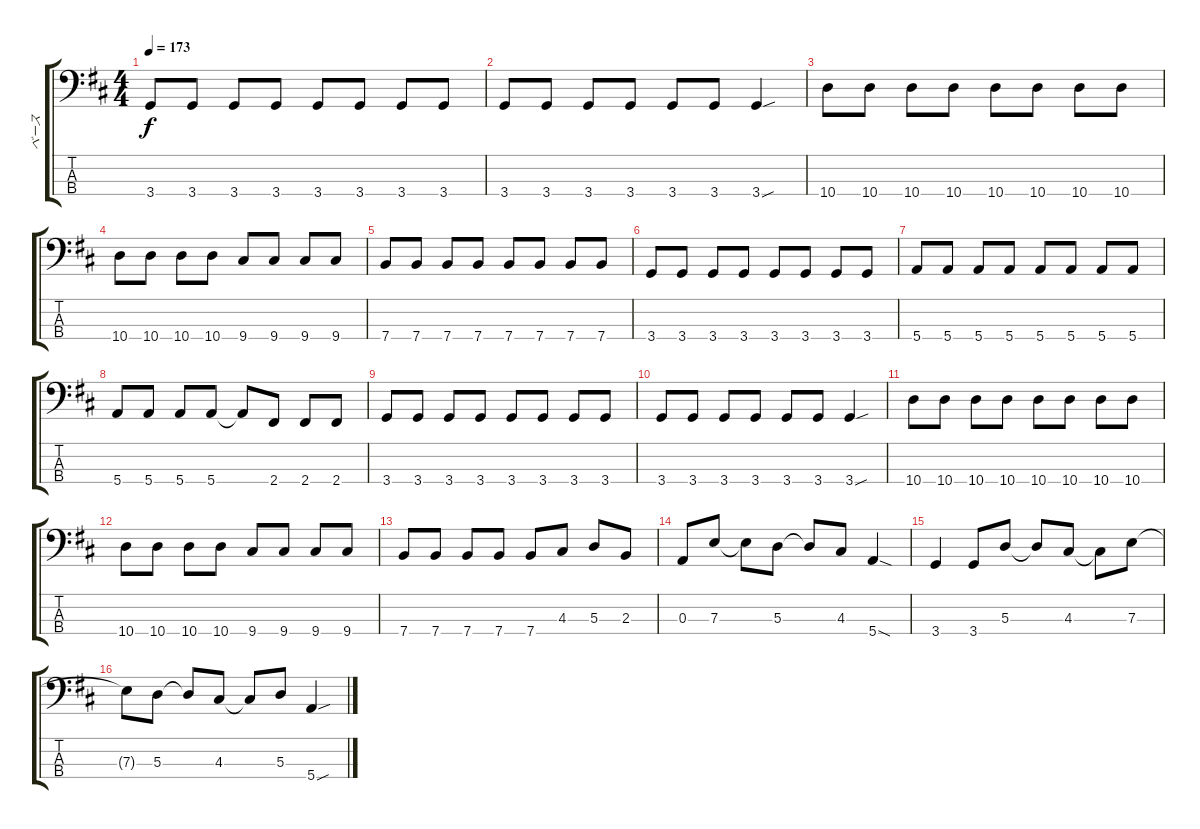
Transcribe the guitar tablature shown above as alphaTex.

\track ("ベース" "ベース") {mute instrument electricbassfinger}
\staff {score tabs}
\tuning (G2 D2 A1 E1) {hide}
\ts (4 4)
\tempo 173
\clef f4
\ks d
3.4.8{dy f} 3.4.8 3.4.8 3.4.8 3.4.8 3.4.8 3.4.8 3.4.8 |
3.4.8 3.4.8 3.4.8 3.4.8 3.4.8 3.4.8 3.4{sou}.4 |
10.4.8 10.4.8 10.4.8 10.4.8 10.4.8 10.4.8 10.4.8 10.4.8 |
10.4.8 10.4.8 10.4.8 10.4.8 9.4.8 9.4.8 9.4.8 9.4.8 |
7.4.8 7.4.8 7.4.8 7.4.8 7.4.8 7.4.8 7.4.8 7.4.8 |
3.4.8 3.4.8 3.4.8 3.4.8 3.4.8 3.4.8 3.4.8 3.4.8 |
5.4.8 5.4.8 5.4.8 5.4.8 5.4.8 5.4.8 5.4.8 5.4.8 |
5.4.8 5.4.8 5.4.8 5.4.8 5.4{t}.8 2.4.8 2.4.8 2.4.8 |
3.4.8 3.4.8 3.4.8 3.4.8 3.4.8 3.4.8 3.4.8 3.4.8 |
3.4.8 3.4.8 3.4.8 3.4.8 3.4.8 3.4.8 3.4{sou}.4 |
10.4.8 10.4.8 10.4.8 10.4.8 10.4.8 10.4.8 10.4.8 10.4.8 |
10.4.8 10.4.8 10.4.8 10.4.8 9.4.8 9.4.8 9.4.8 9.4.8 |
7.4.8 7.4.8 7.4.8 7.4.8 7.4.8 4.3.8 5.3.8 2.3.8 |
0.3.8 7.3.8 7.3{t}.8 5.3.8 5.3{t}.8 4.3.8 5.4{sod}.4 |
3.4.4 3.4.8 5.3.8 5.3{t}.8 4.3.8 4.3{t}.8 7.3.8 |
7.3{t}.8 5.3.8 5.3{t}.8 4.3.8 4.3{t}.8 5.3.8 5.4{sou}.4
